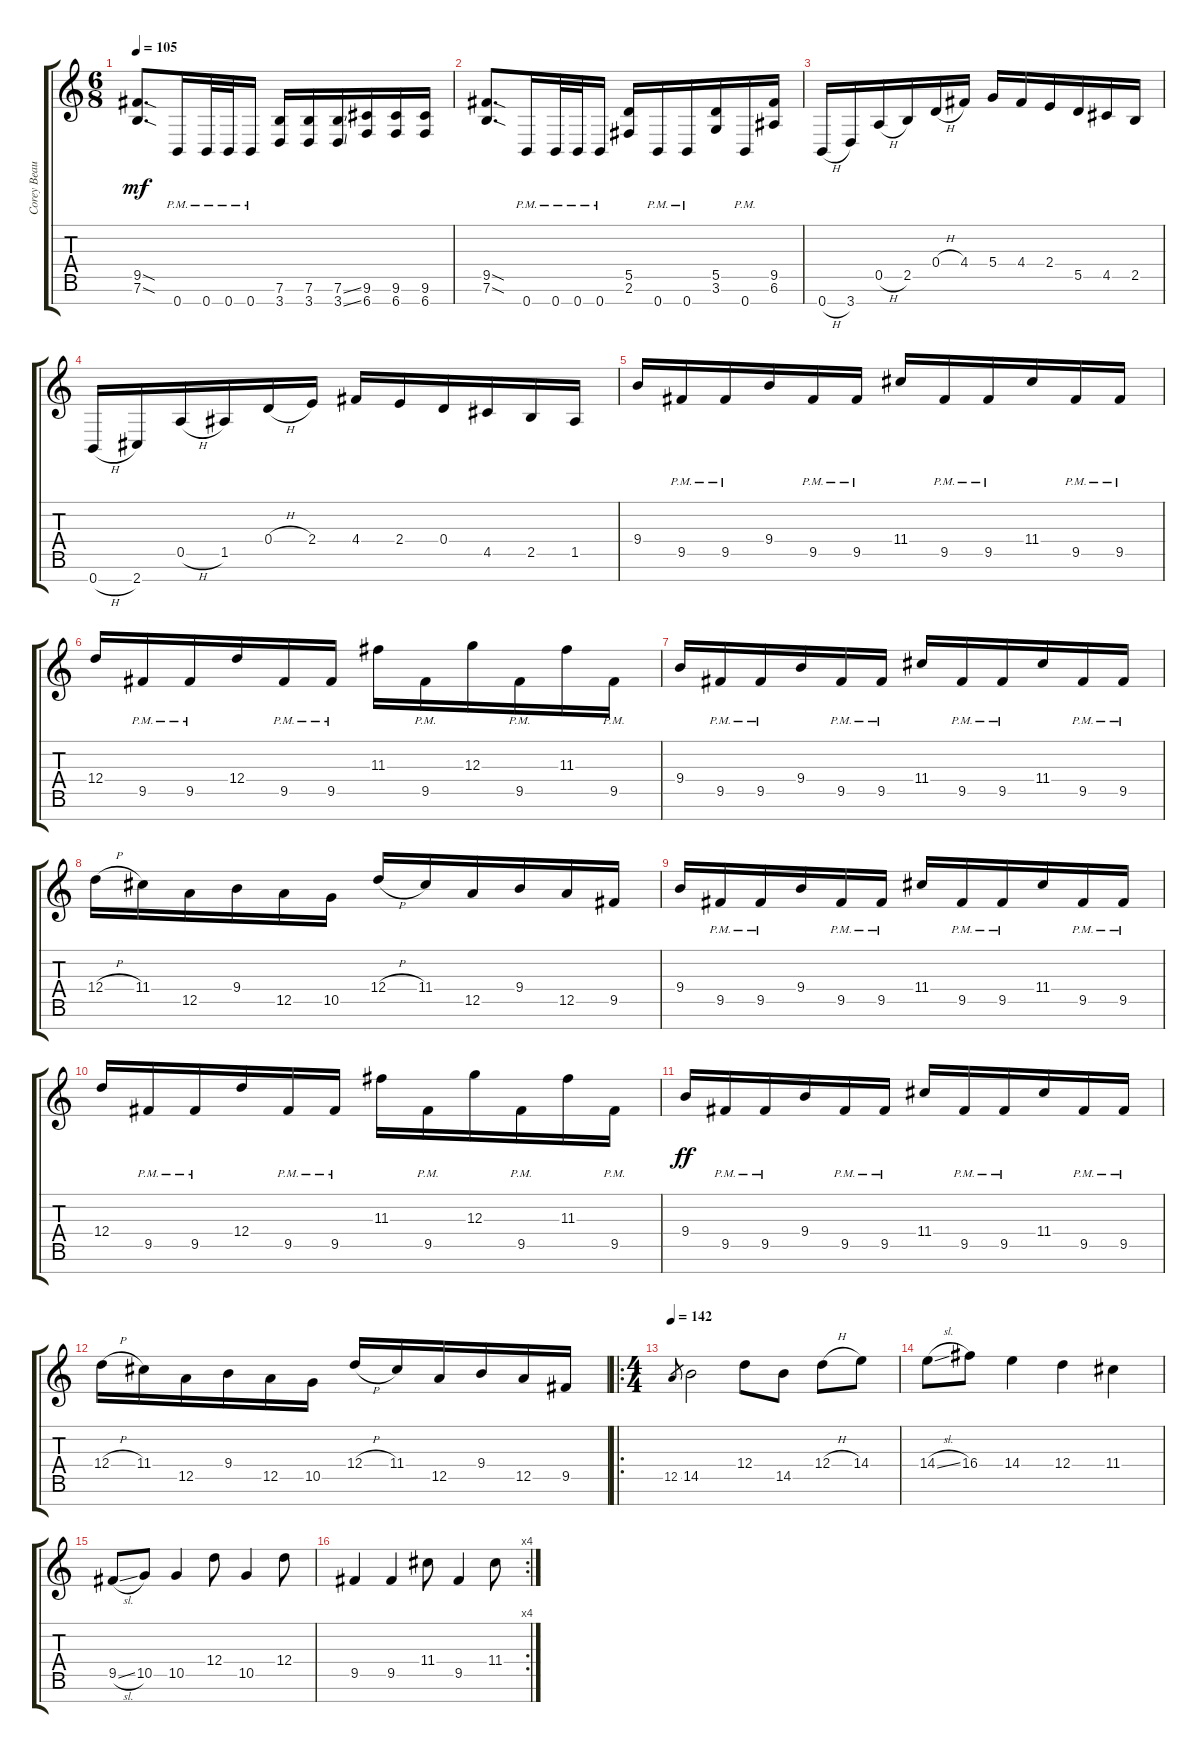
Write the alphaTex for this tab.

\track ("Corey Beaulieu" "Corey Beau") {instrument distortionguitar}
\staff {score tabs}
\tuning (E4 B3 G3 D3 A2 E2 B1) {hide}
\ts (6 8)
\tempo 105
\clef g2
\ks c
(9.5{sod} 7.6{sod}).8{d dy mf} 0.7{pm}.16 0.7{pm}.32 0.7{pm}.32 0.7{pm}.16 (7.6 3.7).16 (7.6 3.7).16 (7.6{ss} 3.7{ss}).16 (9.6 6.7).16 (9.6 6.7).16 (9.6 6.7).16 |
(9.5{sod} 7.6{sod}).8{d} 0.7{pm}.16 0.7{pm}.32 0.7{pm}.32 0.7{pm}.16 (5.5 2.6).16 0.7{pm}.16 0.7{pm}.16 (5.5 3.6).16 0.7{pm}.16 (9.5 6.6).16 |
0.7{h}.16 3.7.16 0.5{h}.16 2.5.16 0.4{h}.16 4.4.16 5.4.16 4.4.16 2.4.16 5.5.16 4.5.16 2.5.16 |
0.7{h}.16 2.7.16 0.5{h}.16 1.5.16 0.4{h}.16 2.4.16 4.4.16 2.4.16 0.4.16 4.5.16 2.5.16 1.5.16 |
9.4.16 9.5{pm}.16 9.5{pm}.16 9.4.16 9.5{pm}.16 9.5{pm}.16 11.4.16 9.5{pm}.16 9.5{pm}.16 11.4.16 9.5{pm}.16 9.5{pm}.16 |
12.4.16 9.5{pm}.16 9.5{pm}.16 12.4.16 9.5{pm}.16 9.5{pm}.16 11.3.16 9.5{pm}.16 12.3.16 9.5{pm}.16 11.3.16 9.5{pm}.16 |
9.4.16 9.5{pm}.16 9.5{pm}.16 9.4.16 9.5{pm}.16 9.5{pm}.16 11.4.16 9.5{pm}.16 9.5{pm}.16 11.4.16 9.5{pm}.16 9.5{pm}.16 |
12.4{h}.16 11.4.16 12.5.16 9.4.16 12.5.16 10.5.16 12.4{h}.16 11.4.16 12.5.16 9.4.16 12.5.16 9.5.16 |
9.4.16 9.5{pm}.16 9.5{pm}.16 9.4.16 9.5{pm}.16 9.5{pm}.16 11.4.16 9.5{pm}.16 9.5{pm}.16 11.4.16 9.5{pm}.16 9.5{pm}.16 |
12.4.16 9.5{pm}.16 9.5{pm}.16 12.4.16 9.5{pm}.16 9.5{pm}.16 11.3.16 9.5{pm}.16 12.3.16 9.5{pm}.16 11.3.16 9.5{pm}.16 |
9.4.16{dy ff} 9.5{pm}.16 9.5{pm}.16 9.4.16 9.5{pm}.16 9.5{pm}.16 11.4.16 9.5{pm}.16 9.5{pm}.16 11.4.16 9.5{pm}.16 9.5{pm}.16 |
12.4{h}.16 11.4.16 12.5.16 9.4.16 12.5.16 10.5.16 12.4{h}.16 11.4.16 12.5.16 9.4.16 12.5.16 9.5.16 |
\ro
\ts (4 4)
\tempo 142
12.5.8{gr} 14.5.2 12.4.8 14.5.8 12.4{h}.8 14.4.8 |
14.4{sl}.8 16.4.8 14.4.4 12.4.4 11.4.4 |
9.5{sl}.8 10.5.8 10.5.4 12.4.8 10.5.4 12.4.8 |
\rc 4
9.5.4 9.5.4 11.4.8 9.5.4 11.4.8
